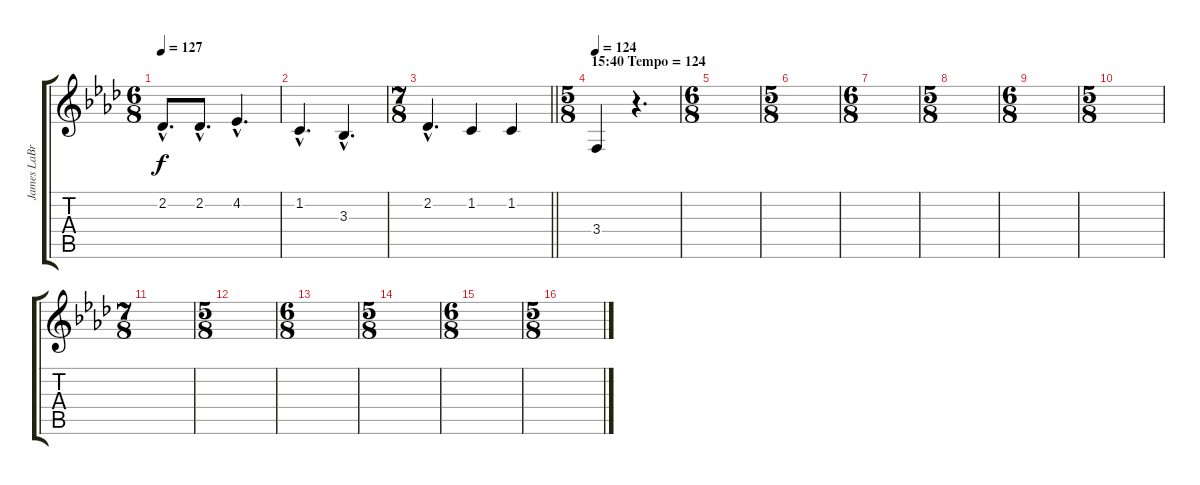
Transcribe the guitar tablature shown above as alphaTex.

\track ("James LaBrie / Mike Portnoy - Vocals" "James LaBr") {instrument choiraahs}
\staff {score tabs}
\tuning (E4 B3 G3 D3 A2 E2) {hide}
\ts (6 8)
\tempo 127
\clef g2
\ks ab
2.2{hac}.8{d dy f} 2.2{hac}.8{d} 4.2{hac}.4{d} |
1.2{hac}.4{d} 3.3{hac}.4{d} |
\ts (7 8)
\barLineRight lightlight
2.2{hac}.4{d} 1.2.4 1.2.4 |
\ts (5 8)
\section ("" "15:40 Tempo = 124")
\tempo 124
3.4.4 r.4{d} |
\ts (6 8)
|
\ts (5 8)
|
\ts (6 8)
|
\ts (5 8)
|
\ts (6 8)
|
\ts (5 8)
|
\ts (7 8)
|
\ts (5 8)
|
\ts (6 8)
|
\ts (5 8)
|
\ts (6 8)
|
\ts (5 8)
